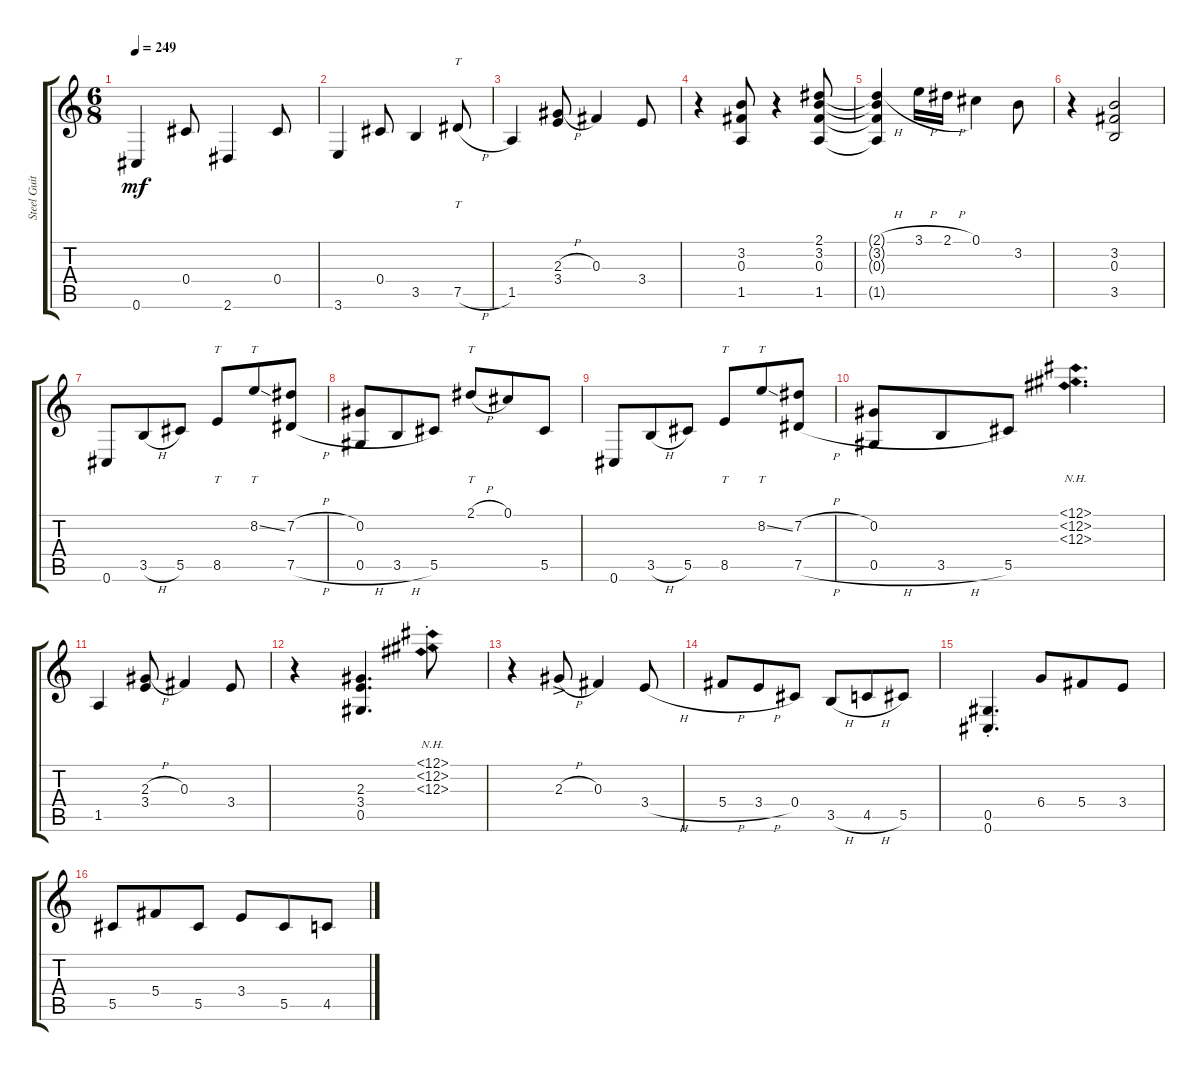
\track ("Steel Guitar" "Steel Guit") {instrument acousticguitarsteel}
\staff {score tabs}
\tuning (Db4 Ab3 Gb3 Db3 Ab2 Db2) {hide}
\ts (6 8)
\tempo 249
\clef g2
\ks c
0.6.4{dy mf} 0.4.8 2.6.4 0.4.8 |
3.6.4 0.4.8 3.5.4 7.5{h}.8{tt} |
1.5.4 (2.3{h} 3.4).8 0.3.4 3.4.8 |
r.4 (3.2 0.3 1.5).8 r.4 (2.1 3.2 0.3 1.5).8 |
(2.1{h t} 3.2{t} 0.3{t} 1.5{t}).4 3.1{h}.16 2.1{h}.16 0.1.4 3.2.8 |
r.4 (3.2 0.3 3.5).2 |
0.6.8 3.5{h}.8 5.5.8 8.5.8{tt} 8.2{ss}.8{tt} (7.2{h} 7.5{h}).8 |
(0.2 0.5{h}).8 3.5{h}.8 5.5.8 2.1{h}.8{tt} 0.1.8 5.5.8 |
0.6.8 3.5{h}.8 5.5.8 8.5.8{tt} 8.2{ss}.8{tt} (7.2{h} 7.5{h}).8 |
(0.2 0.5{h}).8 3.5{h}.8 5.5.8 (12.1{nh} 12.2{nh} 12.3{nh}).4{d} |
1.5.4 (2.3{h} 3.4).8 0.3.4 3.4.8 |
r.4 (2.3 3.4 0.5).4{d} (12.1{nh st} 12.2{nh st} 12.3{nh st}).8 |
r.4 2.3{h ac}.8 0.3.4 3.4{h}.8 |
5.4{h}.8 3.4{h}.8 0.4.8 3.5{h}.8 4.5{h}.8 5.5.8 |
(0.5{st} 0.6{st}).4{d} 6.4.8 5.4.8 3.4.8 |
5.5.8 5.4.8 5.5.8 3.4.8 5.5.8 4.5.8
